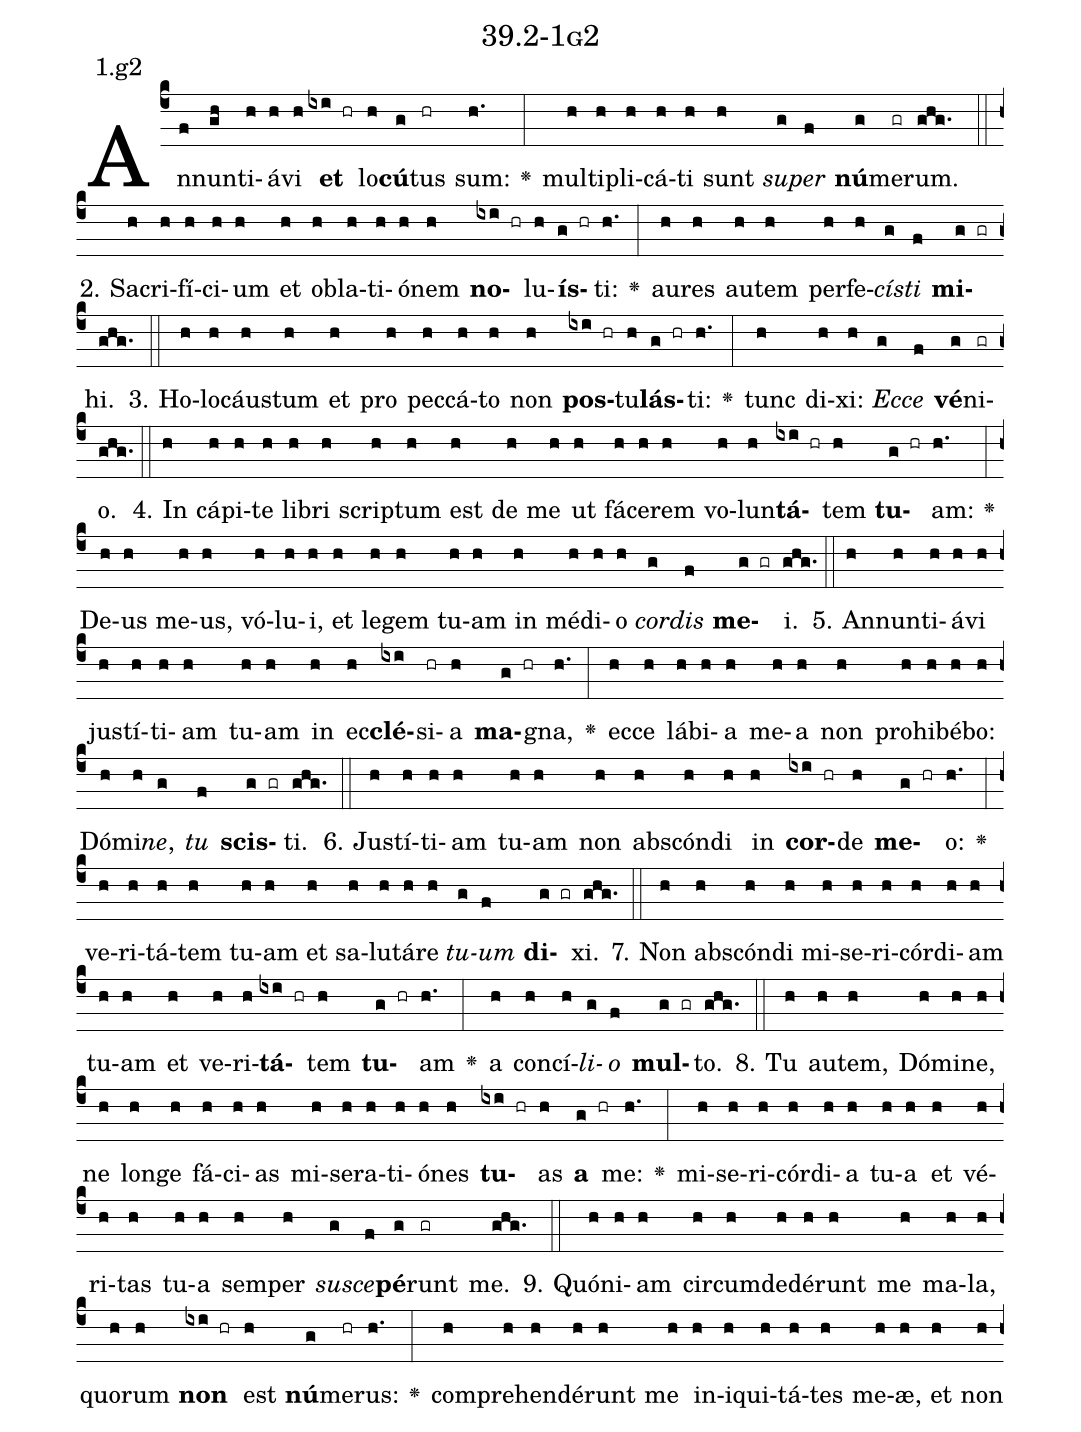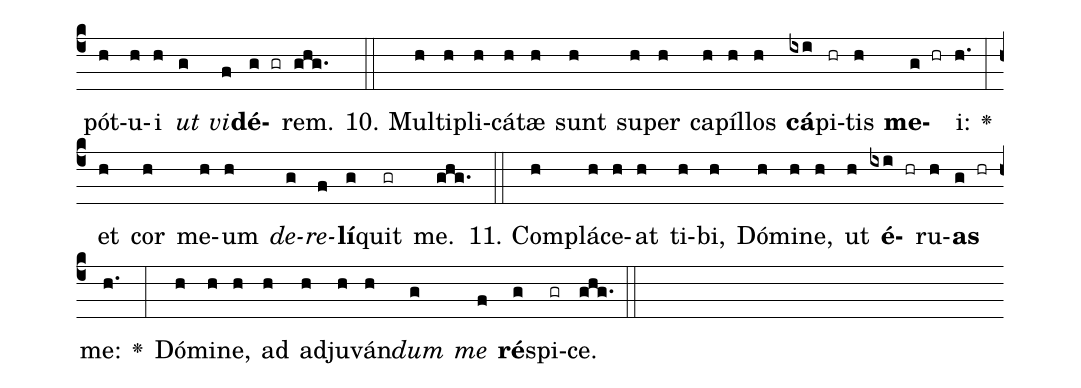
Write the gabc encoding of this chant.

name: 39.2-1g2;
annotation: 1.g2;
%%
(c4)An(f)nun(gh)ti(h)á(h)vi(h) <b>et</b>(ixi hr) lo(h)<b>cú</b>(g)tus(hr) sum:(h.) <v>\greheightstar</v>(:) mul(h)ti(h)pli(h)cá(h)ti(h) sunt(h) <i>su</i>(g)<i>per</i>(f) <b>nú</b>(g)me(gr)rum.(ghg.) (::)
2. Sa(h)cri(h)fí(h)ci(h)um(h) et(h) ob(h)la(h)ti(h)ó(h)nem(h) <b>no</b>(ixi hr)lu(h)<b>ís</b>(g hr)ti:(h.) <v>\greheightstar</v>(:) au(h)res(h) au(h)tem(h) per(h)fe(h)<i>cís</i>(g)<i>ti</i>(f) <b>mi</b>(g gr)hi.(ghg.) (::)
3. Ho(h)lo(h)cáus(h)tum(h) et(h) pro(h) pec(h)cá(h)to(h) non(h) <b>pos</b>(ixi hr)tu(h)<b>lás</b>(g hr)ti:(h.) <v>\greheightstar</v>(:) tunc(h) di(h)xi:(h) <i>Ec</i>(g)<i>ce</i>(f) <b>vé</b>(g)ni(gr)o.(ghg.) (::)
4. In(h) cá(h)pi(h)te(h) li(h)bri(h) scrip(h)tum(h) est(h) de(h) me(h) ut(h) fá(h)ce(h)rem(h) vo(h)lun(h)<b>tá</b>(ixi hr)tem(h) <b>tu</b>(g hr)am:(h.) <v>\greheightstar</v>(:) De(h)us(h) me(h)us,(h) vó(h)lu(h)i,(h) et(h) le(h)gem(h) tu(h)am(h) in(h) mé(h)di(h)o(h) <i>cor</i>(g)<i>dis</i>(f) <b>me</b>(g gr)i.(ghg.) (::)
5. An(h)nun(h)ti(h)á(h)vi(h) jus(h)tí(h)ti(h)am(h) tu(h)am(h) in(h) ec(h)<b>clé</b>(ixi)si(hr)a(h) <b>ma</b>(g hr)gna,(h.) <v>\greheightstar</v>(:) ec(h)ce(h) lá(h)bi(h)a(h) me(h)a(h) non(h) pro(h)hi(h)bé(h)bo:(h) Dó(h)mi(h)<i>ne</i>,(g) <i>tu</i>(f) <b>scis</b>(g gr)ti.(ghg.) (::)
6. Jus(h)tí(h)ti(h)am(h) tu(h)am(h) non(h) abs(h)cón(h)di(h) in(h) <b>cor</b>(ixi hr)de(h) <b>me</b>(g hr)o:(h.) <v>\greheightstar</v>(:) ve(h)ri(h)tá(h)tem(h) tu(h)am(h) et(h) sa(h)lu(h)tá(h)re(h) <i>tu</i>(g)<i>um</i>(f) <b>di</b>(g gr)xi.(ghg.) (::)
7. Non(h) abs(h)cón(h)di(h) mi(h)se(h)ri(h)cór(h)di(h)am(h) tu(h)am(h) et(h) ve(h)ri(h)<b>tá</b>(ixi hr)tem(h) <b>tu</b>(g hr)am(h.) <v>\greheightstar</v>(:) a(h) con(h)cí(h)<i>li</i>(g)<i>o</i>(f) <b>mul</b>(g gr)to.(ghg.) (::)
8. Tu(h) au(h)tem,(h) Dó(h)mi(h)ne,(h) ne(h) lon(h)ge(h) fá(h)ci(h)as(h) mi(h)se(h)ra(h)ti(h)ó(h)nes(h) <b>tu</b>(ixi hr)as(h) <b>a</b>(g hr) me:(h.) <v>\greheightstar</v>(:) mi(h)se(h)ri(h)cór(h)di(h)a(h) tu(h)a(h) et(h) vé(h)ri(h)tas(h) tu(h)a(h) sem(h)per(h) <i>su</i>(g)<i>sce</i>(f)<b>pé</b>(g)runt(gr) me.(ghg.) (::)
9. Quón(h)i(h)am(h) cir(h)cum(h)de(h)dé(h)runt(h) me(h) ma(h)la,(h) quo(h)rum(h) <b>non</b>(ixi hr) est(h) <b>nú</b>(g)me(hr)rus:(h.) <v>\greheightstar</v>(:) com(h)pre(h)hen(h)dé(h)runt(h) me(h) in(h)i(h)qui(h)tá(h)tes(h) me(h)æ,(h) et(h) non(h) pót(h)u(h)i(h) <i>ut</i>(g) <i>vi</i>(f)<b>dé</b>(g gr)rem.(ghg.) (::)
10. Mul(h)ti(h)pli(h)cá(h)tæ(h) sunt(h) su(h)per(h) ca(h)píl(h)los(h) <b>cá</b>(ixi)pi(hr)tis(h) <b>me</b>(g hr)i:(h.) <v>\greheightstar</v>(:) et(h) cor(h) me(h)um(h) <i>de</i>(g)<i>re</i>(f)<b>lí</b>(g)quit(gr) me.(ghg.) (::)
11. Com(h)plá(h)ce(h)at(h) ti(h)bi,(h) Dó(h)mi(h)ne,(h) ut(h) <b>é</b>(ixi hr)ru(h)<b>as</b>(g hr) me:(h.) <v>\greheightstar</v>(:) Dó(h)mi(h)ne,(h) ad(h) ad(h)ju(h)ván(h)<i>dum</i>(g) <i>me</i>(f) <b>ré</b>(g)spi(gr)ce.(ghg.) (::)
